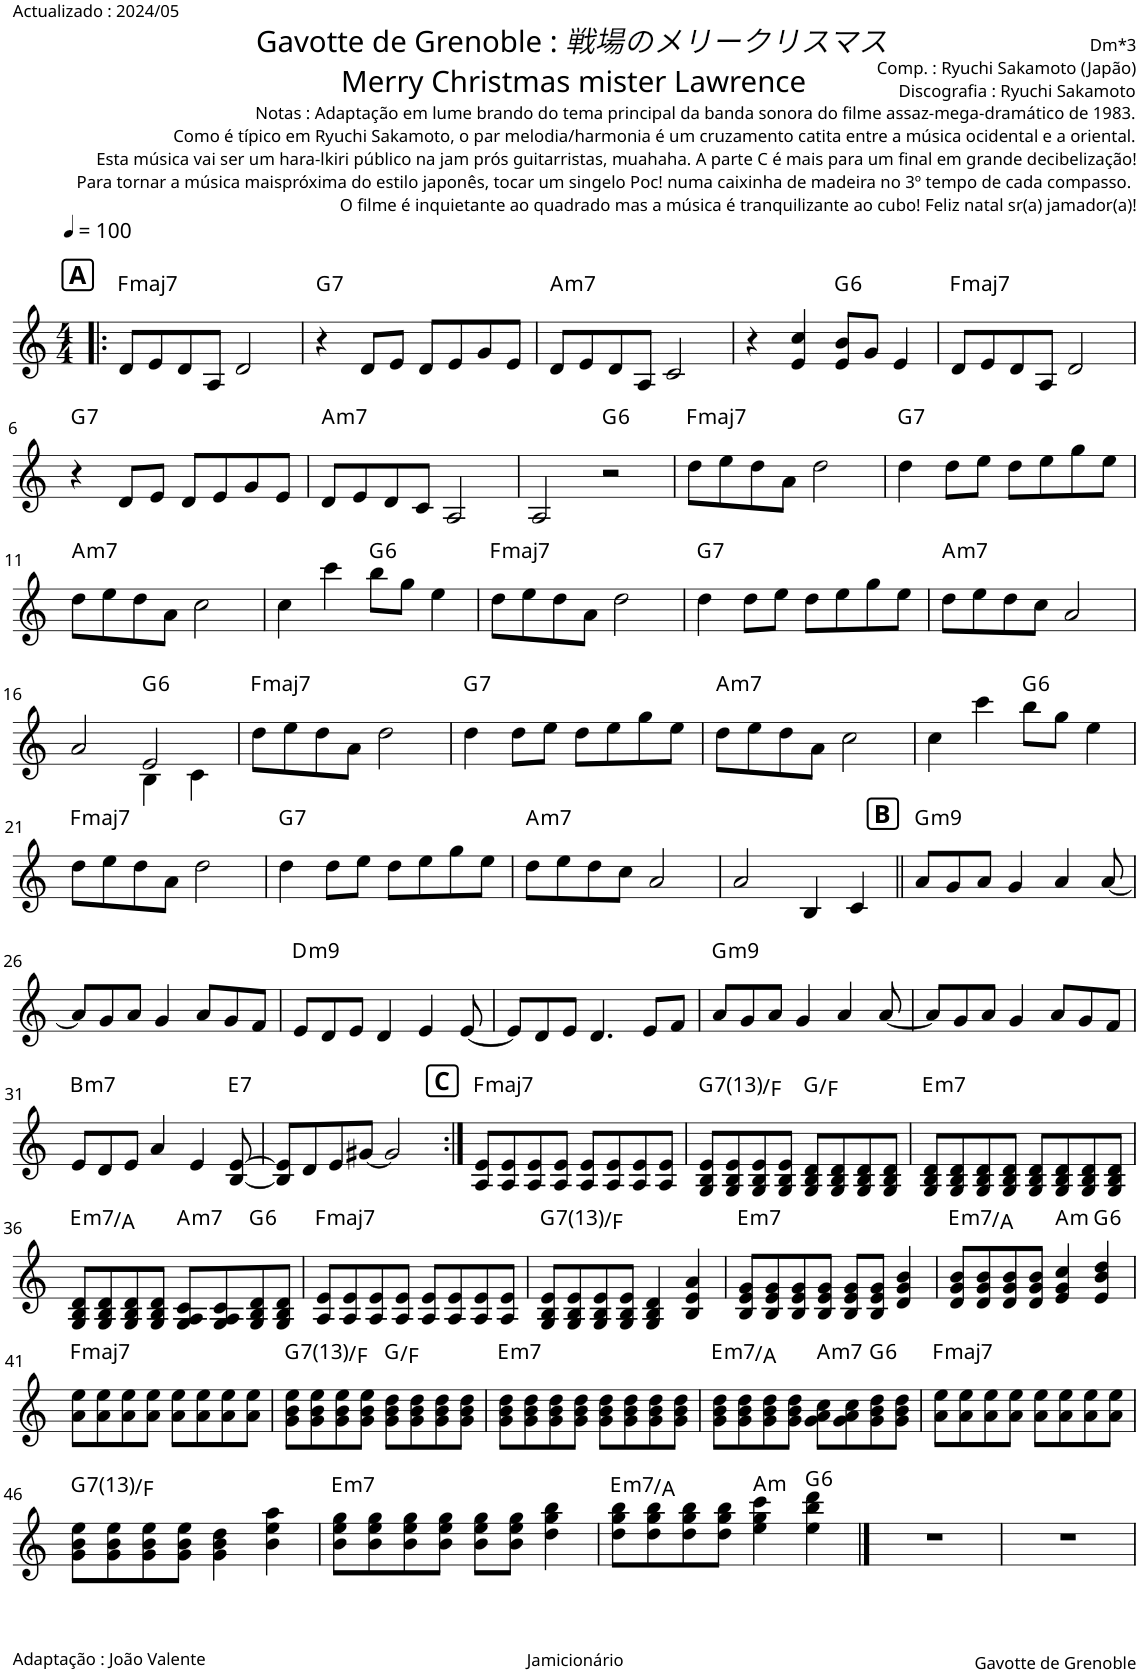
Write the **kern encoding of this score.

**kern	**harte
*part1	*part1
*staff1	*
*I"Piano	*
*I'Pno.	*
*clefG2	*
*k[]	*
*M4/4	*
*MM100	*
!!LO:REH:place=s1:a:B:cj:fs=12:t=A
=1!|:	=1!|:
!	!LO:H:kt=maj7
8d/L	F:maj7
8e/	.
8d/	.
8A/J	.
2d/	.
=2	=2
!	!LO:H:kt=7
4r	G:7
8d/L	.
8e/J	.
8d/L	.
8e/	.
8g/	.
8e/J	.
=3	=3
!	!LO:H:kt=m7
8d/L	A:min7
8e/	.
8d/	.
8A/J	.
2c/	.
=4	=4
4r	.
4e/ 4cc/	.
!	!LO:H:kt=6
8e/ 8b/L	G:maj6
8g/J	.
4e/	.
=5	=5
!	!LO:H:kt=maj7
8d/L	F:maj7
8e/	.
8d/	.
8A/J	.
2d/	.
!!LO:LB:g=z
=6	=6
!	!LO:H:kt=7
4r	G:7
8d/L	.
8e/J	.
8d/L	.
8e/	.
8g/	.
8e/J	.
=7	=7
!	!LO:H:kt=m7
8d/L	A:min7
8e/	.
8d/	.
8c/J	.
2A/	.
=8	=8
2A/	.
!	!LO:H:kt=6
2r	G:maj6
=9	=9
!	!LO:H:kt=maj7
8dd\L	F:maj7
8ee\	.
8dd\	.
8a\J	.
2dd\	.
=10	=10
!	!LO:H:kt=7
4dd\	G:7
8dd\L	.
8ee\J	.
8dd\L	.
8ee\	.
8gg\	.
8ee\J	.
!!LO:LB:g=z
=11	=11
!	!LO:H:kt=m7
8dd\L	A:min7
8ee\	.
8dd\	.
8a\J	.
2cc\	.
=12	=12
4cc\	.
4ccc\	.
!	!LO:H:kt=6
8bb\L	G:maj6
8gg\J	.
4ee\	.
=13	=13
!	!LO:H:kt=maj7
8dd\L	F:maj7
8ee\	.
8dd\	.
8a\J	.
2dd\	.
=14	=14
!	!LO:H:kt=7
4dd\	G:7
8dd\L	.
8ee\J	.
8dd\L	.
8ee\	.
8gg\	.
8ee\J	.
=15	=15
!	!LO:H:kt=m7
8dd\L	A:min7
8ee\	.
8dd\	.
8cc\J	.
2a/	.
!!LO:LB:g=z
=16	=16
*^	*
2a/	2ryy	.
!	!	!LO:H:kt=6
2e/	4B\	G:maj6
.	4c\	.
=17	=17	=17
!	!	!LO:H:kt=maj7
*v	*v	*
8dd\L	F:maj7
8ee\	.
8dd\	.
8a\J	.
2dd\	.
=18	=18
!	!LO:H:kt=7
4dd\	G:7
8dd\L	.
8ee\J	.
8dd\L	.
8ee\	.
8gg\	.
8ee\J	.
=19	=19
!	!LO:H:kt=m7
8dd\L	A:min7
8ee\	.
8dd\	.
8a\J	.
2cc\	.
=20	=20
4cc\	.
4ccc\	.
!	!LO:H:kt=6
8bb\L	G:maj6
8gg\J	.
4ee\	.
!!LO:LB:g=z
=21	=21
!	!LO:H:kt=maj7
8dd\L	F:maj7
8ee\	.
8dd\	.
8a\J	.
2dd\	.
=22	=22
!	!LO:H:kt=7
4dd\	G:7
8dd\L	.
8ee\J	.
8dd\L	.
8ee\	.
8gg\	.
8ee\J	.
=23	=23
!	!LO:H:kt=m7
8dd\L	A:min7
8ee\	.
8dd\	.
8cc\J	.
2a/	.
=24	=24
2a/	.
4B/	.
4c/	.
!!LO:REH:place=s1:a:B:cj:fs=12:t=B
=25||	=25||
!	!LO:H:kt=m9
8a/L	G:min9
8g/	.
8a/J	.
4g/	.
4a/	.
[8a/	.
!!LO:LB:g=z
=26	=26
8a/L]	.
8g/	.
8a/J	.
4g/	.
8a/L	.
8g/	.
8f/J	.
=27	=27
!	!LO:H:kt=m9
8e/L	D:min9
8d/	.
8e/J	.
4d/	.
4e/	.
[8e/	.
=28	=28
8e/L]	.
8d/	.
8e/J	.
4.d/	.
8e/L	.
8f/J	.
=29	=29
!	!LO:H:kt=m9
8a/L	G:min9
8g/	.
8a/J	.
4g/	.
4a/	.
[8a/	.
=30	=30
8a/L]	.
8g/	.
8a/J	.
4g/	.
8a/L	.
8g/	.
8f/J	.
!!LO:LB:g=z
=31	=31
!	!LO:H:kt=m7
8e/L	B:min7
8d/	.
8e/J	.
4a/	.
4e/	.
!	!LO:H:kt=7
[8B/ [8e/	E:7
=32	=32
8B/] 8e/]L	.
8d/	.
8e/	.
[8g#X/J	.
2g#/]	.
!!LO:REH:place=s1:a:B:cj:fs=12:t=C
=33:|!	=33:|!
!	!LO:H:kt=maj7
8A/ 8e/L	F:maj7
8A/ 8e/	.
8A/ 8e/	.
8A/ 8e/J	.
8A/ 8e/L	.
8A/ 8e/	.
8A/ 8e/	.
8A/ 8e/J	.
=34	=34
!	!LO:H:kt=7
8G/ 8B/ 8e/L	G:7(13)/b7
8G/ 8B/ 8e/	.
8G/ 8B/ 8e/	.
8G/ 8B/ 8e/J	.
8G/ 8B/ 8d/L	G:maj/b7
8G/ 8B/ 8d/	.
8G/ 8B/ 8d/	.
8G/ 8B/ 8d/J	.
=35	=35
!	!LO:H:kt=m7
8G/ 8B/ 8d/L	E:min7
8G/ 8B/ 8d/	.
8G/ 8B/ 8d/	.
8G/ 8B/ 8d/J	.
8G/ 8B/ 8d/L	.
8G/ 8B/ 8d/	.
8G/ 8B/ 8d/	.
8G/ 8B/ 8d/J	.
!!LO:LB:g=z
=36	=36
!	!LO:H:kt=m7
8G/ 8B/ 8d/L	E:min7/4
8G/ 8B/ 8d/	.
8G/ 8B/ 8d/	.
8G/ 8B/ 8d/J	.
!	!LO:H:kt=m7
8G/ 8A/ 8c/L	A:min7
8G/ 8A/ 8c/	.
!	!LO:H:kt=6
8G/ 8B/ 8d/	G:maj6
8G/ 8B/ 8d/J	.
=37	=37
!	!LO:H:kt=maj7
8A/ 8e/L	F:maj7
8A/ 8e/	.
8A/ 8e/	.
8A/ 8e/J	.
8A/ 8e/L	.
8A/ 8e/	.
8A/ 8e/	.
8A/ 8e/J	.
=38	=38
!	!LO:H:kt=7
8G/ 8B/ 8e/L	G:7(13)/b7
8G/ 8B/ 8e/	.
8G/ 8B/ 8e/	.
8G/ 8B/ 8e/J	.
4G/ 4B/ 4d/	.
4B/ 4e/ 4a/	.
=39	=39
!	!LO:H:kt=m7
8B/ 8e/ 8g/L	E:min7
8B/ 8e/ 8g/	.
8B/ 8e/ 8g/	.
8B/ 8e/ 8g/J	.
8B/ 8e/ 8g/L	.
8B/ 8e/ 8g/J	.
4d/ 4g/ 4b/	.
=40	=40
!	!LO:H:kt=m7
8d/ 8g/ 8b/L	E:min7/4
8d/ 8g/ 8b/	.
8d/ 8g/ 8b/	.
8d/ 8g/ 8b/J	.
!	!LO:H:kt=m
4e/ 4g/ 4cc/	A:min
!	!LO:H:kt=6
4e/ 4b/ 4dd/	G:maj6
!!LO:LB:g=z
=41	=41
!	!LO:H:kt=maj7
8a\ 8ee\L	F:maj7
8a\ 8ee\	.
8a\ 8ee\	.
8a\ 8ee\J	.
8a\ 8ee\L	.
8a\ 8ee\	.
8a\ 8ee\	.
8a\ 8ee\J	.
=42	=42
!	!LO:H:kt=7
8g\ 8b\ 8ee\L	G:7(13)/b7
8g\ 8b\ 8ee\	.
8g\ 8b\ 8ee\	.
8g\ 8b\ 8ee\J	.
8g\ 8b\ 8dd\L	G:maj/b7
8g\ 8b\ 8dd\	.
8g\ 8b\ 8dd\	.
8g\ 8b\ 8dd\J	.
=43	=43
!	!LO:H:kt=m7
8g\ 8b\ 8dd\L	E:min7
8g\ 8b\ 8dd\	.
8g\ 8b\ 8dd\	.
8g\ 8b\ 8dd\J	.
8g\ 8b\ 8dd\L	.
8g\ 8b\ 8dd\	.
8g\ 8b\ 8dd\	.
8g\ 8b\ 8dd\J	.
=44	=44
!	!LO:H:kt=m7
8g\ 8b\ 8dd\L	E:min7/4
8g\ 8b\ 8dd\	.
8g\ 8b\ 8dd\	.
8g\ 8b\ 8dd\J	.
!	!LO:H:kt=m7
8g\ 8a\ 8cc\L	A:min7
8g\ 8a\ 8cc\	.
!	!LO:H:kt=6
8g\ 8b\ 8dd\	G:maj6
8g\ 8b\ 8dd\J	.
=45	=45
!	!LO:H:kt=maj7
8a\ 8ee\L	F:maj7
8a\ 8ee\	.
8a\ 8ee\	.
8a\ 8ee\J	.
8a\ 8ee\L	.
8a\ 8ee\	.
8a\ 8ee\	.
8a\ 8ee\J	.
!!LO:LB:g=z
=46	=46
!	!LO:H:kt=7
8g\ 8b\ 8ee\L	G:7(13)/b7
8g\ 8b\ 8ee\	.
8g\ 8b\ 8ee\	.
8g\ 8b\ 8ee\J	.
4g\ 4b\ 4dd\	.
4b\ 4ee\ 4aa\	.
=47	=47
!	!LO:H:kt=m7
8b\ 8ee\ 8gg\L	E:min7
8b\ 8ee\ 8gg\	.
8b\ 8ee\ 8gg\	.
8b\ 8ee\ 8gg\J	.
8b\ 8ee\ 8gg\L	.
8b\ 8ee\ 8gg\J	.
4dd\ 4gg\ 4bb\	.
=48	=48
!	!LO:H:kt=m7
8dd\ 8gg\ 8bb\L	E:min7/4
8dd\ 8gg\ 8bb\	.
8dd\ 8gg\ 8bb\	.
8dd\ 8gg\ 8bb\J	.
!	!LO:H:kt=m
4ee\ 4gg\ 4ccc\	A:min
!	!LO:H:kt=6
4ee\ 4bb\ 4ddd\	G:maj6
==49	==49
1r	.
=50	=50
1r	.
=	=
*-	*-
